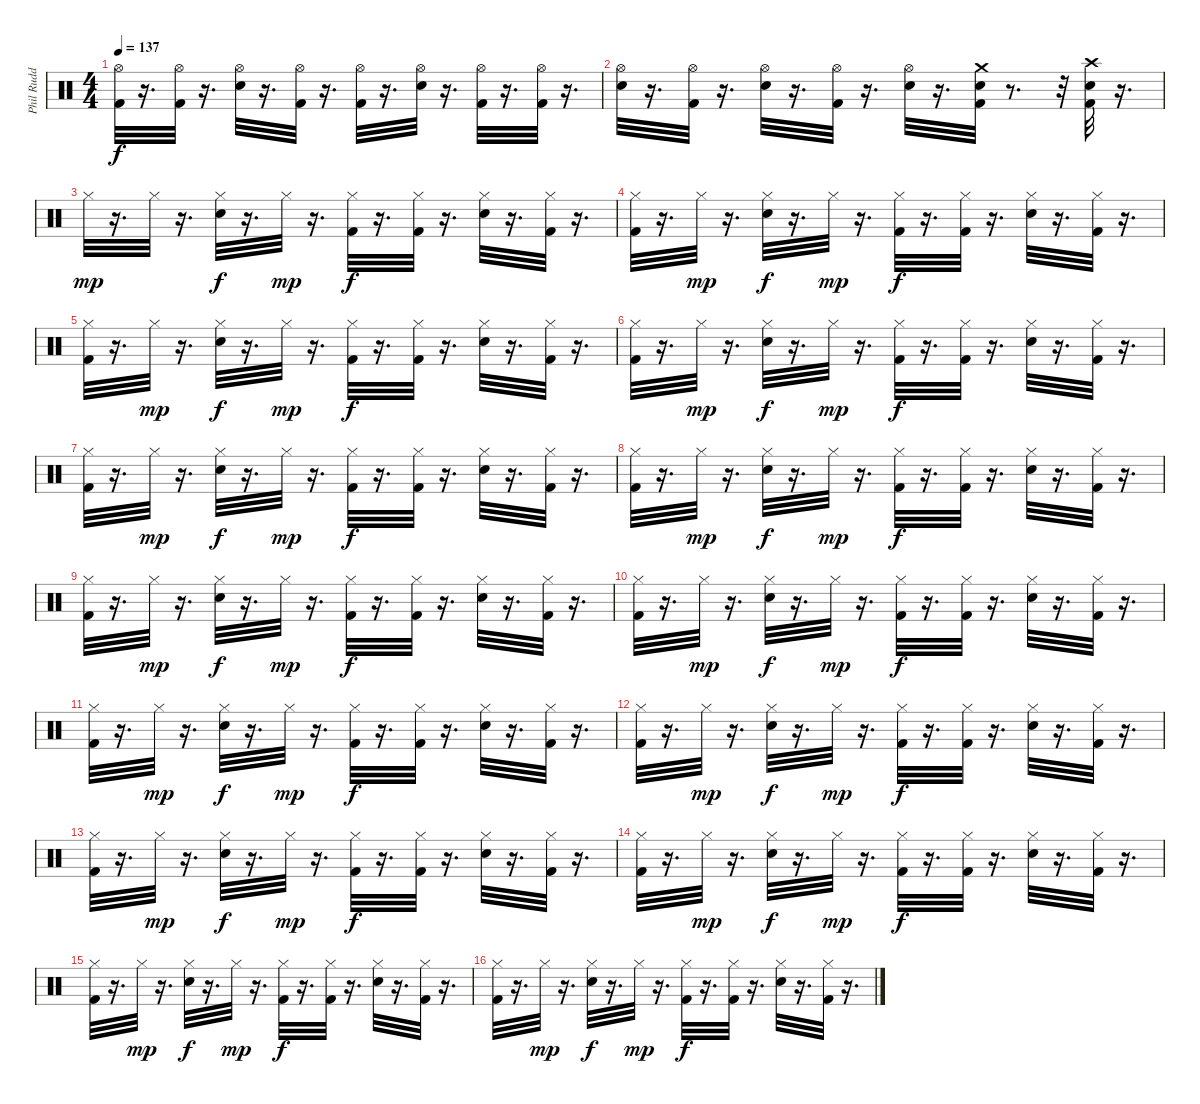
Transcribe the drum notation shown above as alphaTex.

\track ("Phil Rudd" "Phil Rudd") {instrument percussion}
\staff {score}
\articulation defaults
\ts (4 4)
\tempo 137
\clef neutral
\ks c
("Hi-Hat (open)" "Kick (hit) 2").32{dy f} r.16{d} ("Hi-Hat (open)" "Kick (hit) 2").32 r.16{d} ("Hi-Hat (open)" "Electric Snare (hit)").32 r.16{d} ("Hi-Hat (open)" "Kick (hit) 2").32 r.16{d} ("Hi-Hat (open)" "Kick (hit) 2").32 r.16{d} ("Hi-Hat (open)" "Electric Snare (hit)").32 r.16{d} ("Hi-Hat (open)" "Kick (hit) 2").32 r.16{d} ("Hi-Hat (open)" "Kick (hit) 2").32 r.16{d} |
("Hi-Hat (open)" "Electric Snare (hit)").32 r.16{d} ("Hi-Hat (open)" "Kick (hit) 2").32 r.16{d} ("Hi-Hat (open)" "Electric Snare (hit)").32 r.16{d} ("Hi-Hat (open)" "Kick (hit) 2").32 r.16{d} ("Hi-Hat (open)" "Electric Snare (hit)").32 r.16{d} ("Crash medium (hit)" "Electric Snare (hit)" "Kick (hit) 2").32 r.8{d} r.32 ("Crash high (hit)" "Kick (hit) 2" "Electric Snare (hit)").32 r.16{d} |
"Hi-Hat (closed)".32{dy mp} r.16{d} "Hi-Hat (closed)".32 r.16{d} ("Hi-Hat (closed)" "Electric Snare (hit)").32{dy f} r.16{d} "Hi-Hat (closed)".32{dy mp} r.16{d} ("Hi-Hat (closed)" "Kick (hit) 2").32{dy f} r.16{d} ("Hi-Hat (closed)" "Kick (hit) 2").32 r.16{d} ("Hi-Hat (closed)" "Electric Snare (hit)").32 r.16{d} ("Hi-Hat (closed)" "Kick (hit) 2").32 r.16{d} |
("Hi-Hat (closed)" "Kick (hit) 2").32 r.16{d} "Hi-Hat (closed)".32{dy mp} r.16{d} ("Hi-Hat (closed)" "Electric Snare (hit)").32{dy f} r.16{d} "Hi-Hat (closed)".32{dy mp} r.16{d} ("Hi-Hat (closed)" "Kick (hit) 2").32{dy f} r.16{d} ("Hi-Hat (closed)" "Kick (hit) 2").32 r.16{d} ("Hi-Hat (closed)" "Electric Snare (hit)").32 r.16{d} ("Hi-Hat (closed)" "Kick (hit) 2").32 r.16{d} |
("Hi-Hat (closed)" "Kick (hit) 2").32 r.16{d} "Hi-Hat (closed)".32{dy mp} r.16{d} ("Hi-Hat (closed)" "Electric Snare (hit)").32{dy f} r.16{d} "Hi-Hat (closed)".32{dy mp} r.16{d} ("Hi-Hat (closed)" "Kick (hit) 2").32{dy f} r.16{d} ("Hi-Hat (closed)" "Kick (hit) 2").32 r.16{d} ("Hi-Hat (closed)" "Electric Snare (hit)").32 r.16{d} ("Hi-Hat (closed)" "Kick (hit) 2").32 r.16{d} |
("Hi-Hat (closed)" "Kick (hit) 2").32 r.16{d} "Hi-Hat (closed)".32{dy mp} r.16{d} ("Hi-Hat (closed)" "Electric Snare (hit)").32{dy f} r.16{d} "Hi-Hat (closed)".32{dy mp} r.16{d} ("Hi-Hat (closed)" "Kick (hit) 2").32{dy f} r.16{d} ("Hi-Hat (closed)" "Kick (hit) 2").32 r.16{d} ("Hi-Hat (closed)" "Electric Snare (hit)").32 r.16{d} ("Hi-Hat (closed)" "Kick (hit) 2").32 r.16{d} |
("Hi-Hat (closed)" "Kick (hit) 2").32 r.16{d} "Hi-Hat (closed)".32{dy mp} r.16{d} ("Hi-Hat (closed)" "Electric Snare (hit)").32{dy f} r.16{d} "Hi-Hat (closed)".32{dy mp} r.16{d} ("Hi-Hat (closed)" "Kick (hit) 2").32{dy f} r.16{d} ("Hi-Hat (closed)" "Kick (hit) 2").32 r.16{d} ("Hi-Hat (closed)" "Electric Snare (hit)").32 r.16{d} ("Hi-Hat (closed)" "Kick (hit) 2").32 r.16{d} |
("Hi-Hat (closed)" "Kick (hit) 2").32 r.16{d} "Hi-Hat (closed)".32{dy mp} r.16{d} ("Hi-Hat (closed)" "Electric Snare (hit)").32{dy f} r.16{d} "Hi-Hat (closed)".32{dy mp} r.16{d} ("Hi-Hat (closed)" "Kick (hit) 2").32{dy f} r.16{d} ("Hi-Hat (closed)" "Kick (hit) 2").32 r.16{d} ("Hi-Hat (closed)" "Electric Snare (hit)").32 r.16{d} ("Hi-Hat (closed)" "Kick (hit) 2").32 r.16{d} |
("Hi-Hat (closed)" "Kick (hit) 2").32 r.16{d} "Hi-Hat (closed)".32{dy mp} r.16{d} ("Hi-Hat (closed)" "Electric Snare (hit)").32{dy f} r.16{d} "Hi-Hat (closed)".32{dy mp} r.16{d} ("Hi-Hat (closed)" "Kick (hit) 2").32{dy f} r.16{d} ("Hi-Hat (closed)" "Kick (hit) 2").32 r.16{d} ("Hi-Hat (closed)" "Electric Snare (hit)").32 r.16{d} ("Hi-Hat (closed)" "Kick (hit) 2").32 r.16{d} |
("Hi-Hat (closed)" "Kick (hit) 2").32 r.16{d} "Hi-Hat (closed)".32{dy mp} r.16{d} ("Hi-Hat (closed)" "Electric Snare (hit)").32{dy f} r.16{d} "Hi-Hat (closed)".32{dy mp} r.16{d} ("Hi-Hat (closed)" "Kick (hit) 2").32{dy f} r.16{d} ("Hi-Hat (closed)" "Kick (hit) 2").32 r.16{d} ("Hi-Hat (closed)" "Electric Snare (hit)").32 r.16{d} ("Hi-Hat (closed)" "Kick (hit) 2").32 r.16{d} |
("Hi-Hat (closed)" "Kick (hit) 2").32 r.16{d} "Hi-Hat (closed)".32{dy mp} r.16{d} ("Hi-Hat (closed)" "Electric Snare (hit)").32{dy f} r.16{d} "Hi-Hat (closed)".32{dy mp} r.16{d} ("Hi-Hat (closed)" "Kick (hit) 2").32{dy f} r.16{d} ("Hi-Hat (closed)" "Kick (hit) 2").32 r.16{d} ("Hi-Hat (closed)" "Electric Snare (hit)").32 r.16{d} ("Hi-Hat (closed)" "Kick (hit) 2").32 r.16{d} |
("Hi-Hat (closed)" "Kick (hit) 2").32 r.16{d} "Hi-Hat (closed)".32{dy mp} r.16{d} ("Hi-Hat (closed)" "Electric Snare (hit)").32{dy f} r.16{d} "Hi-Hat (closed)".32{dy mp} r.16{d} ("Hi-Hat (closed)" "Kick (hit) 2").32{dy f} r.16{d} ("Hi-Hat (closed)" "Kick (hit) 2").32 r.16{d} ("Hi-Hat (closed)" "Electric Snare (hit)").32 r.16{d} ("Hi-Hat (closed)" "Kick (hit) 2").32 r.16{d} |
("Hi-Hat (closed)" "Kick (hit) 2").32 r.16{d} "Hi-Hat (closed)".32{dy mp} r.16{d} ("Hi-Hat (closed)" "Electric Snare (hit)").32{dy f} r.16{d} "Hi-Hat (closed)".32{dy mp} r.16{d} ("Hi-Hat (closed)" "Kick (hit) 2").32{dy f} r.16{d} ("Hi-Hat (closed)" "Kick (hit) 2").32 r.16{d} ("Hi-Hat (closed)" "Electric Snare (hit)").32 r.16{d} ("Hi-Hat (closed)" "Kick (hit) 2").32 r.16{d} |
("Hi-Hat (closed)" "Kick (hit) 2").32 r.16{d} "Hi-Hat (closed)".32{dy mp} r.16{d} ("Hi-Hat (closed)" "Electric Snare (hit)").32{dy f} r.16{d} "Hi-Hat (closed)".32{dy mp} r.16{d} ("Hi-Hat (closed)" "Kick (hit) 2").32{dy f} r.16{d} ("Hi-Hat (closed)" "Kick (hit) 2").32 r.16{d} ("Hi-Hat (closed)" "Electric Snare (hit)").32 r.16{d} ("Hi-Hat (closed)" "Kick (hit) 2").32 r.16{d} |
("Hi-Hat (closed)" "Kick (hit) 2").32 r.16{d} "Hi-Hat (closed)".32{dy mp} r.16{d} ("Hi-Hat (closed)" "Electric Snare (hit)").32{dy f} r.16{d} "Hi-Hat (closed)".32{dy mp} r.16{d} ("Hi-Hat (closed)" "Kick (hit) 2").32{dy f} r.16{d} ("Hi-Hat (closed)" "Kick (hit) 2").32 r.16{d} ("Hi-Hat (closed)" "Electric Snare (hit)").32 r.16{d} ("Hi-Hat (closed)" "Kick (hit) 2").32 r.16{d} |
("Hi-Hat (closed)" "Kick (hit) 2").32 r.16{d} "Hi-Hat (closed)".32{dy mp} r.16{d} ("Hi-Hat (closed)" "Electric Snare (hit)").32{dy f} r.16{d} "Hi-Hat (closed)".32{dy mp} r.16{d} ("Hi-Hat (closed)" "Kick (hit) 2").32{dy f} r.16{d} ("Hi-Hat (closed)" "Kick (hit) 2").32 r.16{d} ("Hi-Hat (closed)" "Electric Snare (hit)").32 r.16{d} ("Hi-Hat (closed)" "Kick (hit) 2").32 r.16{d}
